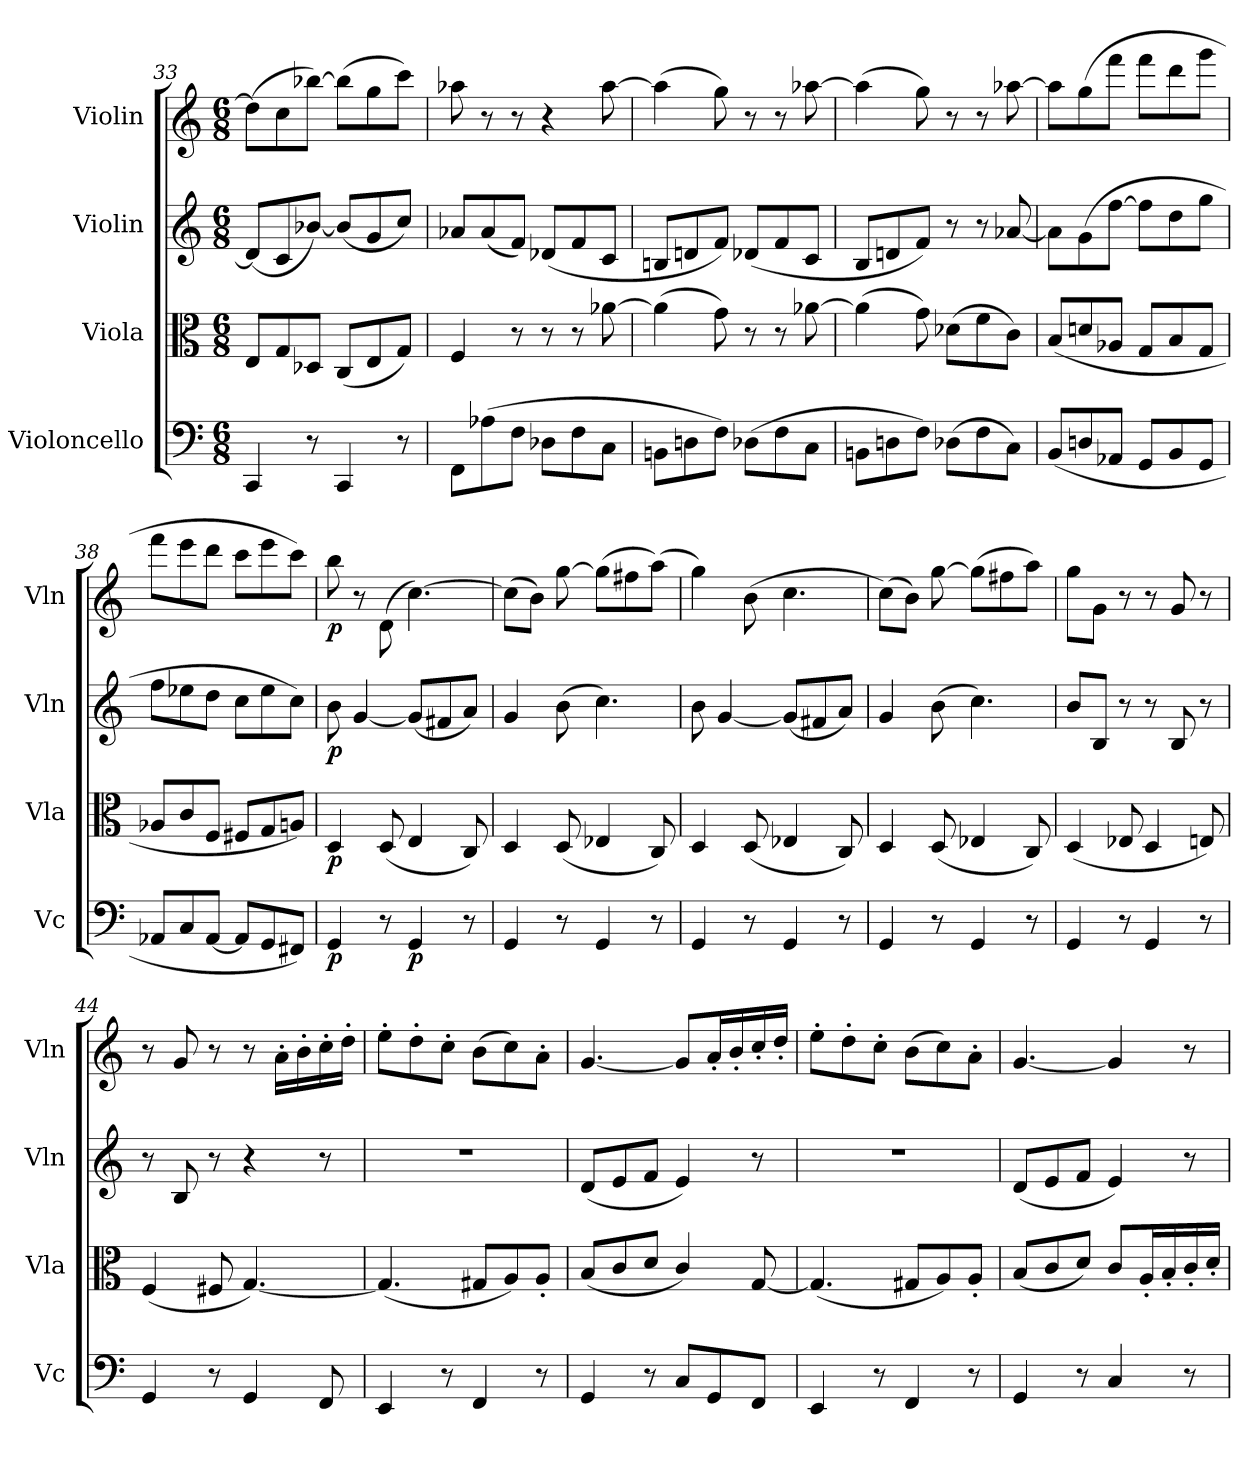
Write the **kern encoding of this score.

**kern	**dynam	**kern	**dynam	**kern	**dynam	**kern	**dynam
*part4	*part4	*part3	*part3	*part2	*part2	*part1	*part1
*staff4	*staff4	*staff3	*staff3	*staff2	*staff2	*staff1	*staff1
*I"Violoncello	*	*I"Viola	*	*I"Violin	*	*I"Violin	*
*I'Vc	*	*I'Vla	*	*I'Vln	*	*I'Vln	*
*clefF4	*	*clefC3	*	*clefG2	*	*clefG2	*
*k[]	*	*k[]	*	*k[]	*	*k[]	*
*a:	*	*a:	*	*a:	*	*a:	*
*M6/8	*	*M6/8	*	*M6/8	*	*M6/8	*
=33	=33	=33	=33	=33	=33	=33	=33
4CC/	.	8E/L	.	(8d-/L]	.	(8dd-\L]	.
.	.	8G/	.	8c/	.	8cc\	.
8r	.	8D-X/J	.	[8b-X/J)	.	[8bb-X\J)	.
4CC/	.	(8C/L	.	(8b-/L]	.	(8bb-\L]	.
.	.	8E/	.	8g/	.	8gg\	.
8r	.	8G/J)	.	8cc/J)	.	8ccc\J)	.
=34	=34	=34	=34	=34	=34	=34	=34
8FF/L	.	4F/	.	8a-X/L	.	8aa-X\	.
(8A-X\	.	.	.	(8a-/	.	8r	.
8F\J	.	8r	.	8f/J)	.	8r	.
8D-X\L	.	8r	.	(8d-X/L	.	4r	.
8F\	.	8r	.	8f/	.	.	.
8C\J	.	[8a-X\	.	8c/J	.	[8aa-\	.
=35	=35	=35	=35	=35	=35	=35	=35
8BBn\L	.	(4a-\]	.	8Bn/L	.	(4aa-\]	.
8Dn\	.	.	.	8dn/	.	.	.
8F\J)	.	8g\)	.	8f/J)	.	8gg\)	.
(8D-X\L	.	8r	.	(8d-X/L	.	8r	.
8F\	.	8r	.	8f/	.	8r	.
8C\J	.	[8a-X\	.	8c/J	.	[8aa-X\	.
=36	=36	=36	=36	=36	=36	=36	=36
8BBn\L	.	(4a-\]	.	8B/L	.	(4aa-\]	.
8Dn\	.	.	.	8dn/	.	.	.
8F\J)	.	8g\)	.	8f/J)	.	8gg\)	.
(8D-X\L	.	(8d-X\L	.	8r	.	8r	.
8F\	.	8f\	.	8r	.	8r	.
8C\J)	.	8c\J)	.	[8a-X/	.	[8aa-X\	.
=37	=37	=37	=37	=37	=37	=37	=37
(8BB/L	.	(8B/L	.	8a-\L]	.	8aa-\L]	.
8Dn/	.	8dn/	.	(8g\	.	(8gg\	.
8AA-X/J	.	8A-X/J	.	[8ff\J	.	8fff\J	.
8GG/L	.	8G/L	.	8ff\L]	.	8fff\L	.
8BB/	.	8B/	.	8dd\	.	8ddd\	.
8GG/J	.	8G/J	.	8gg\J	.	8ggg\J	.
=38	=38	=38	=38	=38	=38	=38	=38
8AA-X/L	.	8A-X/L	.	8ff\L	.	8fff\L	.
8C/	.	8c/	.	8ee-X\	.	8eee\	.
[8AA-/J	.	8F/J	.	8dd\J	.	8ddd\J	.
8AA-/L]	.	8F#X/L	.	8cc\L	.	8ccc\L	.
8GG/	.	8G/	.	8ee-\	.	8eee\	.
8FF#X/J)	.	8An/J)	.	8cc\J)	.	8ccc\J)	.
=39	=39	=39	=39	=39	=39	=39	=39
4GG/	p	4D/	p	8b\	p	8bb\	p
.	.	.	.	[4g/	.	8r	.
8r	.	(8D/	.	.	.	(8d\	.
4GG/	p	4E/	.	(8g/L]	.	[4.cc\)	.
.	.	.	.	8f#X/	.	.	.
8r	.	8C/)	.	8a/J)	.	.	.
=40	=40	=40	=40	=40	=40	=40	=40
4GG/	.	4D/	.	4g/	.	(8cc\L]	.
.	.	.	.	.	.	8b\J)	.
8r	.	(8D/	.	(8b\	.	[8gg\	.
4GG/	.	4E-X/	.	4.cc\)	.	(8gg\L]	.
.	.	.	.	.	.	8ff#X\	.
8r	.	8C/)	.	.	.	(8aa\J)	.
=41	=41	=41	=41	=41	=41	=41	=41
4GG/	.	4D/	.	8b\	.	4gg\)	.
.	.	.	.	[4g/	.	.	.
8r	.	(8D/	.	.	.	(8b\	.
4GG/	.	4E-X/	.	(8g/L]	.	4.cc\	.
.	.	.	.	8f#X/	.	.	.
8r	.	8C/)	.	8a/J)	.	.	.
=42	=42	=42	=42	=42	=42	=42	=42
4GG/	.	4D/	.	4g/	.	(8cc\L)	.
.	.	.	.	.	.	8b\J)	.
8r	.	(8D/	.	(8b\	.	[8gg\	.
4GG/	.	4E-X/	.	4.cc\)	.	(8gg\L]	.
.	.	.	.	.	.	8ff#X\	.
8r	.	8C/)	.	.	.	8aa\J)	.
=43	=43	=43	=43	=43	=43	=43	=43
4GG/	.	(4D/	.	8b/L	.	8gg\L	.
.	.	.	.	8B/J	.	8g\J	.
8r	.	8E-X/	.	8r	.	8r	.
4GG/	.	4D/	.	8r	.	8r	.
.	.	.	.	8B/	.	8g/	.
8r	.	8En/)	.	8r	.	8r	.
=44	=44	=44	=44	=44	=44	=44	=44
4GG/	.	(4F/	.	8r	.	8r	.
.	.	.	.	8B/	.	8g/	.
8r	.	8F#X/	.	8r	.	8r	.
4GG/	.	[4.G/)	.	4r	.	8r	.
.	.	.	.	.	.	16a'\LL	.
.	.	.	.	.	.	16b'\	.
8FF/	.	.	.	8r	.	16cc'\	.
.	.	.	.	.	.	16dd'\JJ	.
=45	=45	=45	=45	=45	=45	=45	=45
4EE/	.	(4.G/]	.	2.r	.	8ee'\L	.
.	.	.	.	.	.	8dd'\	.
8r	.	.	.	.	.	8cc'\J	.
4FF/	.	8G#X/L	.	.	.	(8b\L	.
.	.	8A/)	.	.	.	8cc\)	.
8r	.	8A'/J	.	.	.	8a'\J	.
=46	=46	=46	=46	=46	=46	=46	=46
4GG/	.	(8B/L	.	(8d/L	.	[4.g/	.
.	.	8c/	.	8e/	.	.	.
8r	.	8d/J	.	8f/J	.	.	.
8C/L	.	4c/)	.	4e/)	.	8g/L]	.
8GG/	.	.	.	.	.	16a'/L	.
.	.	.	.	.	.	16b'/	.
8FF/J	.	[8G/	.	8r	.	16cc'/	.
.	.	.	.	.	.	16dd'/JJ	.
=47	=47	=47	=47	=47	=47	=47	=47
4EE/	.	(4.G/]	.	2.r	.	8ee'\L	.
.	.	.	.	.	.	8dd'\	.
8r	.	.	.	.	.	8cc'\J	.
4FF/	.	8G#X/L	.	.	.	(8b\L	.
.	.	8A/)	.	.	.	8cc\)	.
8r	.	8A'/J	.	.	.	8a'\J	.
=48	=48	=48	=48	=48	=48	=48	=48
4GG/	.	(8B/L	.	(8d/L	.	[4.g/	.
.	.	8c/	.	8e/	.	.	.
8r	.	8d/J)	.	8f/J	.	.	.
4C/	.	8c/L	.	4e/)	.	4g/]	.
.	.	16A'/L	.	.	.	.	.
.	.	16B'/	.	.	.	.	.
8r	.	16c'/	.	8r	.	8r	.
.	.	16d'/JJ	.	.	.	.	.
=	=	=	=	=	=	=	=
*-	*-	*-	*-	*-	*-	*-	*-
